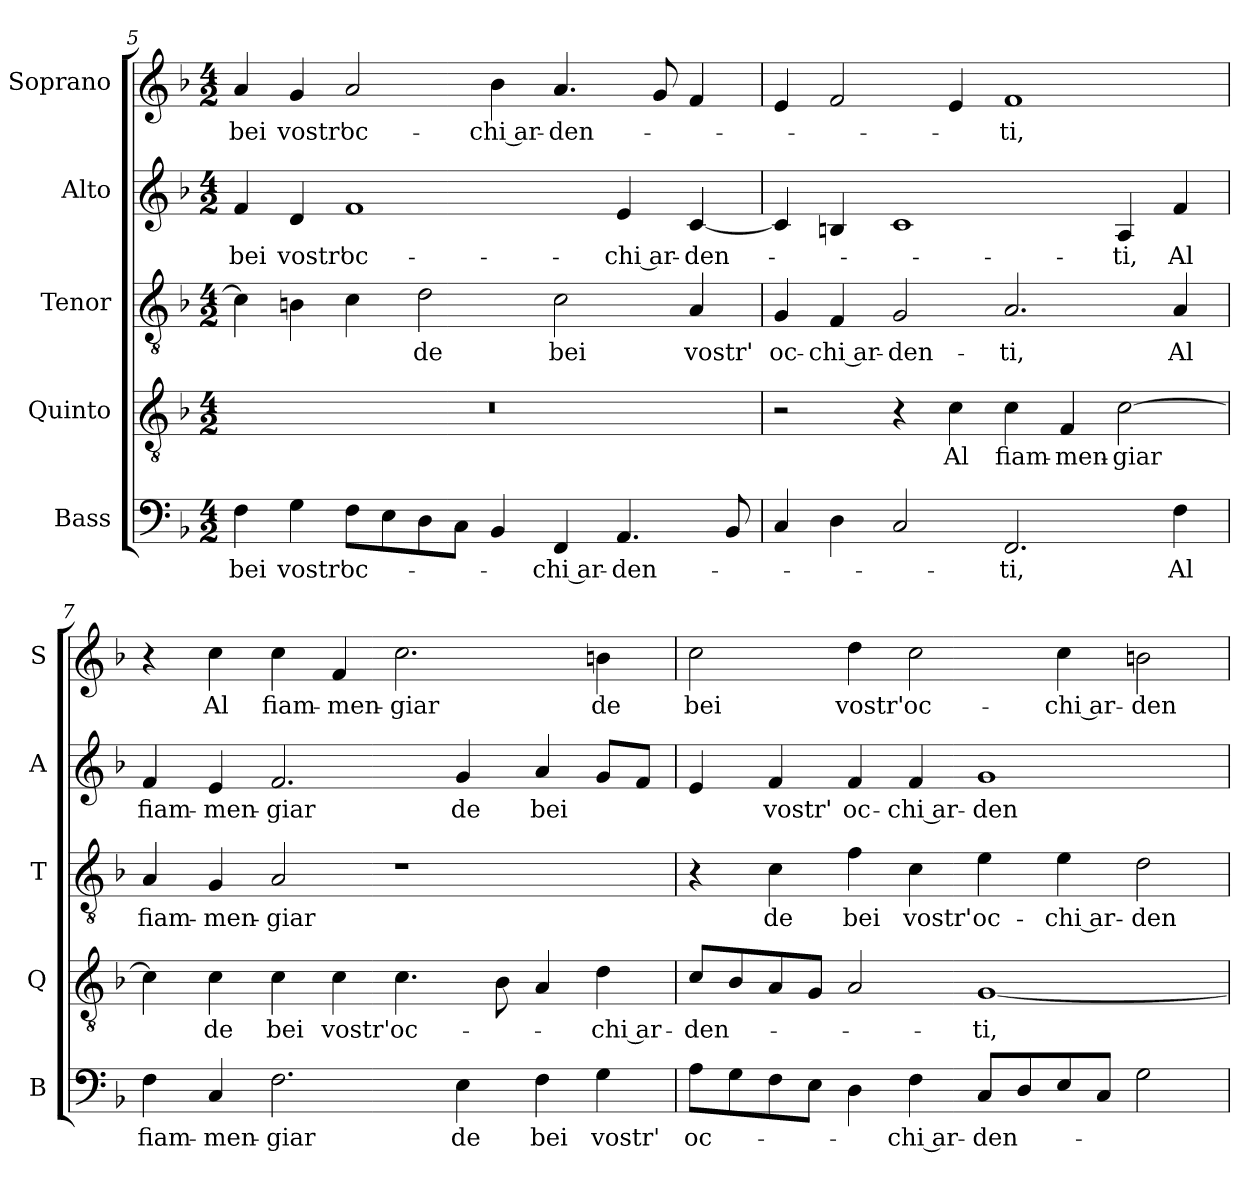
**kern	**text	**kern	**text	**kern	**text	**kern	**text	**kern	**text
*part5	*part5	*part4	*part4	*part3	*part3	*part2	*part2	*part1	*part1
*staff5	*staff5	*staff4	*staff4	*staff3	*staff3	*staff2	*staff2	*staff1	*staff1
*I"Bass	*	*I"Quinto	*	*I"Tenor	*	*I"Alto	*	*I"Soprano	*
*I'B	*	*I'Q	*	*I'T	*	*I'A	*	*I'S	*
*clefF4	*	*clefGv2	*	*clefGv2	*	*clefG2	*	*clefG2	*
*k[b-]	*	*k[b-]	*	*k[b-]	*	*k[b-]	*	*k[b-]	*
*F:	*	*F:	*	*F:	*	*F:	*	*F:	*
*M4/2	*	*M4/2	*	*M4/2	*	*M4/2	*	*M4/2	*
=5	=5	=5	=5	=5	=5	=5	=5	=5	=5
!	!LO:LY:b	!	!	!	!	!	!	!	!
!	!	!	!	!	!	!	!LO:LY:b	!	!
!	!	!	!	!	!	!	!	!	!LO:LY:b
4F\	bei	0r	.	4c\]	.	4f/	bei	4a/	bei
!	!LO:LY:b	!	!	!	!	!	!	!	!
!	!	!	!	!	!	!	!LO:LY:b	!	!
!	!	!	!	!	!	!	!	!	!LO:LY:b
4G\	vostr'	.	.	4Bn\	.	4d/	vostr'	4g/	vostr'
!	!LO:LY:b	!	!	!	!	!	!	!	!
!	!	!	!	!	!	!	!LO:LY:b	!	!
!	!	!	!	!	!	!	!	!	!LO:LY:b
8F\L	oc-	.	.	4c\	.	1f	oc-	2a/	oc-
8E\	.	.	.	.	.	.	.	.	.
!	!	!	!	!	!LO:LY:b	!	!	!	!
8D\	.	.	.	2d\	de	.	.	.	.
8C\J	.	.	.	.	.	.	.	.	.
!	!	!	!	!	!	!	!	!	!LO:LY:b
4BB-/	.	.	.	.	.	.	.	4b-\	-chi ar-
!	!LO:LY:b	!	!	!	!	!	!	!	!
!	!	!	!	!	!LO:LY:b	!	!	!	!
!	!	!	!	!	!	!	!	!	!LO:LY:b
4FF/	-chi ar-	.	.	2c\	bei	.	.	4.a/	-den-
!	!LO:LY:b	!	!	!	!	!	!	!	!
!	!	!	!	!	!	!	!LO:LY:b	!	!
4.AA/	-den-	.	.	.	.	4e/	-chi ar-	.	.
.	.	.	.	.	.	.	.	8g/	.
!	!	!	!	!	!LO:LY:b	!	!	!	!
!	!	!	!	!	!	!	!LO:LY:b	!	!
.	.	.	.	4A/	vostr'	[4c/	-den-	4f/	.
8BB-/	.	.	.	.	.	.	.	.	.
=6	=6	=6	=6	=6	=6	=6	=6	=6	=6
!	!	!	!	!	!LO:LY:b	!	!	!	!
4C/	.	2r	.	4G/	oc-	4c/]	.	4e/	.
!	!	!	!	!	!LO:LY:b	!	!	!	!
4D\	.	.	.	4F/	-chi ar-	4Bn/	.	2f/	.
!	!	!	!	!	!LO:LY:b	!	!	!	!
2C/	.	4r	.	2G/	-den-	1c	.	.	.
!	!	!	!LO:LY:b	!	!	!	!	!	!
.	.	4c\	Al	.	.	.	.	4e/	.
!	!LO:LY:b	!	!	!	!	!	!	!	!
!	!	!	!LO:LY:b	!	!	!	!	!	!
!	!	!	!	!	!LO:LY:b	!	!	!	!
!	!	!	!	!	!	!	!	!	!LO:LY:b
2.FF/	-ti,	4c\	fiam-	2.A/	-ti,	.	.	1f	-ti,
!	!	!	!LO:LY:b	!	!	!	!	!	!
.	.	4F/	-men-	.	.	.	.	.	.
!	!	!	!LO:LY:b	!	!	!	!	!	!
!	!	!	!	!	!	!	!LO:LY:b	!	!
.	.	[2c\	-giar	.	.	4A/	-ti,	.	.
!	!LO:LY:b	!	!	!	!	!	!	!	!
!	!	!	!	!	!LO:LY:b	!	!	!	!
!	!	!	!	!	!	!	!LO:LY:b	!	!
4F\	Al	.	.	4A/	Al	4f/	Al	.	.
!!LO:PB:g=z
=7	=7	=7	=7	=7	=7	=7	=7	=7	=7
!	!LO:LY:b	!	!	!	!	!	!	!	!
!	!	!	!	!	!LO:LY:b	!	!	!	!
!	!	!	!	!	!	!	!LO:LY:b	!	!
4F\	fiam-	4c\]	.	4A/	fiam-	4f/	fiam-	4r	.
!	!LO:LY:b	!	!	!	!	!	!	!	!
!	!	!	!LO:LY:b	!	!	!	!	!	!
!	!	!	!	!	!LO:LY:b	!	!	!	!
!	!	!	!	!	!	!	!LO:LY:b	!	!
!	!	!	!	!	!	!	!	!	!LO:LY:b
4C/	-men-	4c\	de	4G/	-men-	4e/	-men-	4cc\	Al
!	!LO:LY:b	!	!	!	!	!	!	!	!
!	!	!	!LO:LY:b	!	!	!	!	!	!
!	!	!	!	!	!LO:LY:b	!	!	!	!
!	!	!	!	!	!	!	!LO:LY:b	!	!
!	!	!	!	!	!	!	!	!	!LO:LY:b
2.F\	-giar	4c\	bei	2A/	-giar	2.f/	-giar	4cc\	fiam-
!	!	!	!LO:LY:b	!	!	!	!	!	!
!	!	!	!	!	!	!	!	!	!LO:LY:b
.	.	4c\	vostr'	.	.	.	.	4f/	-men-
!	!	!	!LO:LY:b	!	!	!	!	!	!
!	!	!	!	!	!	!	!	!	!LO:LY:b
.	.	4.c\	oc-	1r	.	.	.	2.cc\	-giar
!	!LO:LY:b	!	!	!	!	!	!	!	!
!	!	!	!	!	!	!	!LO:LY:b	!	!
4E\	de	.	.	.	.	4g/	de	.	.
.	.	8B-\	.	.	.	.	.	.	.
!	!LO:LY:b	!	!	!	!	!	!	!	!
!	!	!	!	!	!	!	!LO:LY:b	!	!
4F\	bei	4A/	.	.	.	4a/	bei	.	.
!	!LO:LY:b	!	!	!	!	!	!	!	!
!	!	!	!LO:LY:b	!	!	!	!	!	!
!	!	!	!	!	!	!	!	!	!LO:LY:b
4G\	vostr'	4d\	-chi ar-	.	.	8g/L	.	4bn\	de
.	.	.	.	.	.	8f/J	.	.	.
=8	=8	=8	=8	=8	=8	=8	=8	=8	=8
!	!LO:LY:b	!	!	!	!	!	!	!	!
!	!	!	!LO:LY:b	!	!	!	!	!	!
!	!	!	!	!	!	!	!	!	!LO:LY:b
8A\L	oc-	8c/L	-den-	4r	.	4e/	.	2cc\	bei
8G\	.	8B-/	.	.	.	.	.	.	.
!	!	!	!	!	!LO:LY:b	!	!	!	!
!	!	!	!	!	!	!	!LO:LY:b	!	!
8F\	.	8A/	.	4c\	de	4f/	vostr'	.	.
8E\J	.	8G/J	.	.	.	.	.	.	.
!	!	!	!	!	!LO:LY:b	!	!	!	!
!	!	!	!	!	!	!	!LO:LY:b	!	!
!	!	!	!	!	!	!	!	!	!LO:LY:b
4D\	.	2A/	.	4f\	bei	4f/	oc-	4dd\	vostr'
!	!LO:LY:b	!	!	!	!	!	!	!	!
!	!	!	!	!	!LO:LY:b	!	!	!	!
!	!	!	!	!	!	!	!LO:LY:b	!	!
!	!	!	!	!	!	!	!	!	!LO:LY:b
4F\	-chi ar-	.	.	4c\	vostr'	4f/	-chi ar-	2cc\	oc-
!	!LO:LY:b	!	!	!	!	!	!	!	!
!	!	!	!LO:LY:b	!	!	!	!	!	!
!	!	!	!	!	!LO:LY:b	!	!	!	!
!	!	!	!	!	!	!	!LO:LY:b	!	!
8C/L	-den-	[1G	-ti,	4e\	oc-	1g	-den-	.	.
8D/	.	.	.	.	.	.	.	.	.
!	!	!	!	!	!LO:LY:b	!	!	!	!
!	!	!	!	!	!	!	!	!	!LO:LY:b
8E/	.	.	.	4e\	-chi ar-	.	.	4cc\	-chi ar-
8C/J	.	.	.	.	.	.	.	.	.
!	!	!	!	!	!LO:LY:b	!	!	!	!
!	!	!	!	!	!	!	!	!	!LO:LY:b
2G\	.	.	.	2d\	-den-	.	.	2bn\	-den-
=	=	=	=	=	=	=	=	=	=
*-	*-	*-	*-	*-	*-	*-	*-	*-	*-
